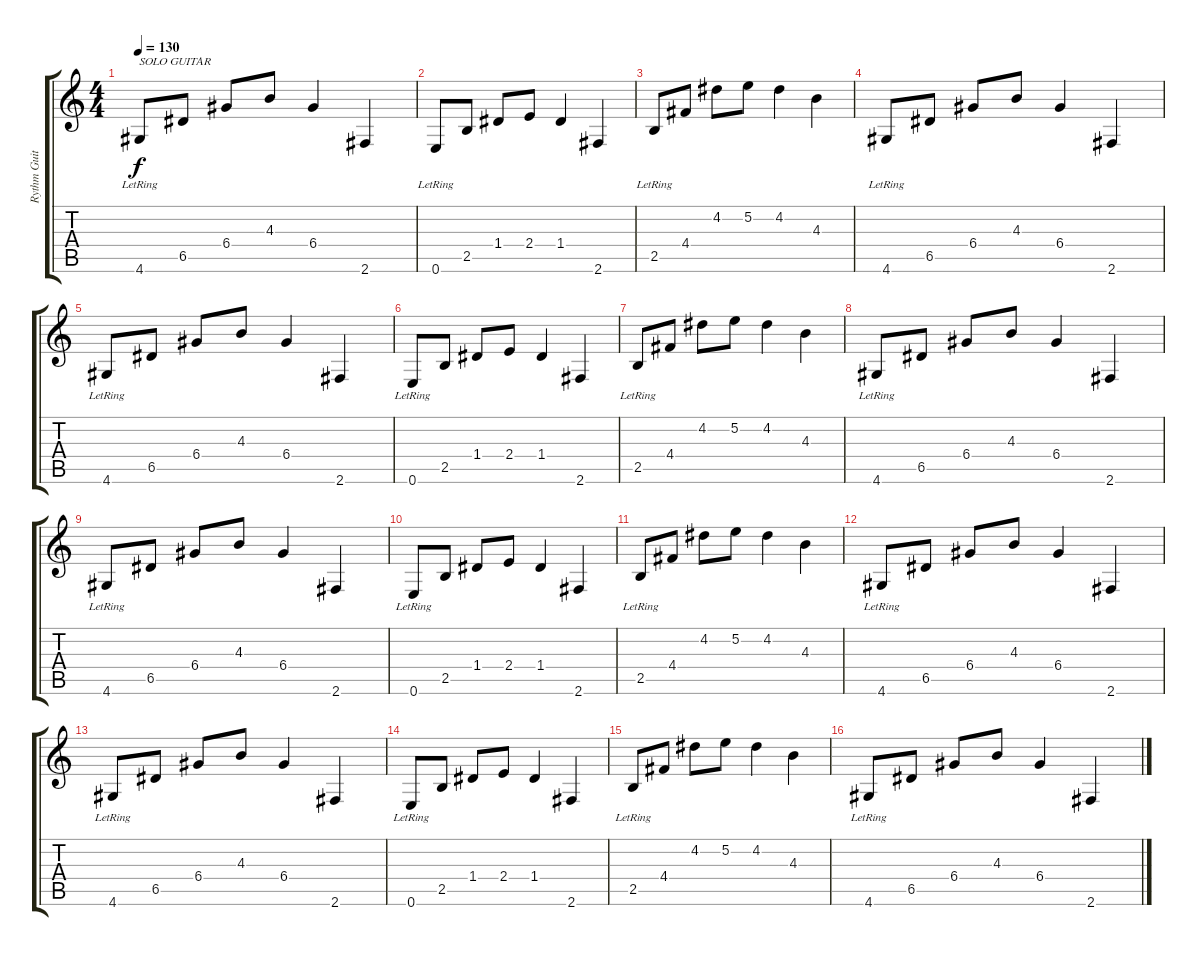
\track ("Rythm Guitar" "Rythm Guit") {instrument acousticguitarsteel}
\staff {score tabs}
\tuning (E4 B3 G3 D3 A2 E2) {hide}
\ts (4 4)
\tempo 130
\clef g2
\ks c
4.6{lr}.8{txt "SOLO GUITAR" dy f volume 14} 6.5.8 6.4.8 4.3.8 6.4.4 2.6.4 |
0.6{lr}.8 2.5.8 1.4.8 2.4.8 1.4.4 2.6.4 |
2.5{lr}.8 4.4.8 4.2.8 5.2.8 4.2.4 4.3.4 |
4.6{lr}.8 6.5.8 6.4.8 4.3.8 6.4.4 2.6.4 |
4.6{lr}.8 6.5.8 6.4.8 4.3.8 6.4.4 2.6.4 |
0.6{lr}.8 2.5.8 1.4.8 2.4.8 1.4.4 2.6.4 |
2.5{lr}.8 4.4.8 4.2.8 5.2.8 4.2.4 4.3.4 |
4.6{lr}.8 6.5.8 6.4.8 4.3.8 6.4.4 2.6.4 |
4.6{lr}.8 6.5.8 6.4.8 4.3.8 6.4.4 2.6.4 |
0.6{lr}.8 2.5.8 1.4.8 2.4.8 1.4.4 2.6.4 |
2.5{lr}.8 4.4.8 4.2.8 5.2.8 4.2.4 4.3.4 |
4.6{lr}.8 6.5.8 6.4.8 4.3.8 6.4.4 2.6.4 |
4.6{lr}.8 6.5.8 6.4.8 4.3.8 6.4.4 2.6.4 |
0.6{lr}.8 2.5.8 1.4.8 2.4.8 1.4.4 2.6.4 |
2.5{lr}.8 4.4.8 4.2.8 5.2.8 4.2.4 4.3.4 |
4.6{lr}.8 6.5.8 6.4.8 4.3.8 6.4.4 2.6.4
